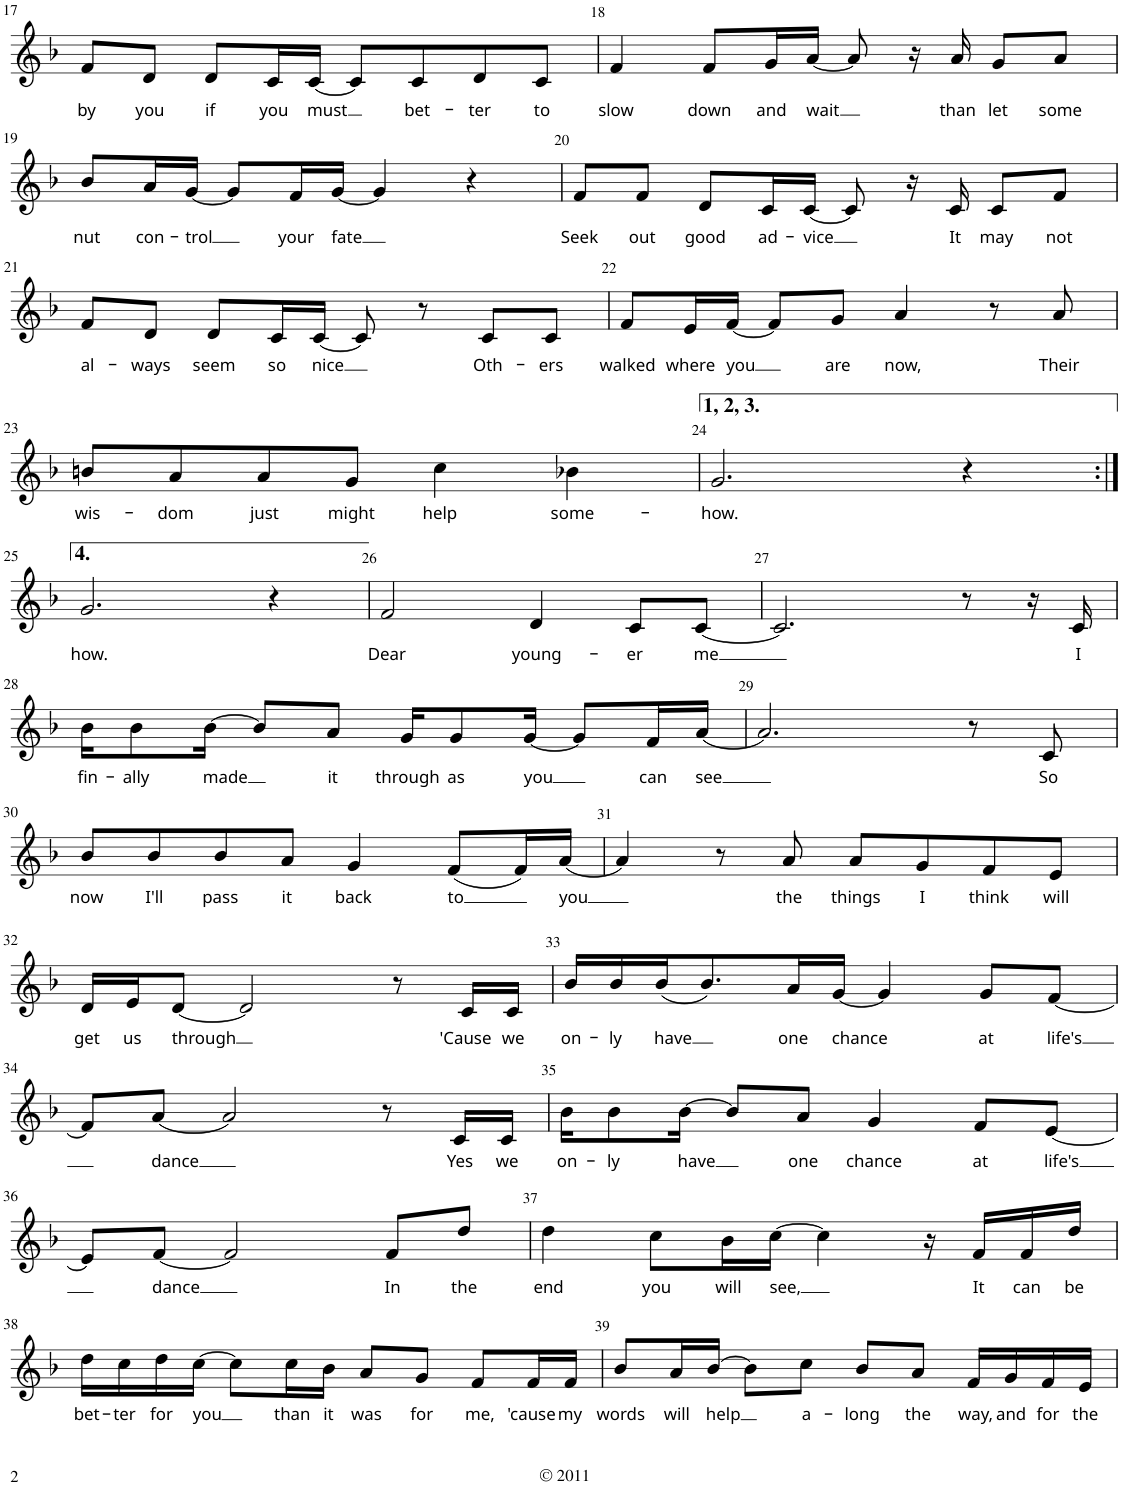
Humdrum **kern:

**kern	**text
*part1	*part1
*staff1	*staff1
!!LO:PB:g=z
*clefG2	*
*k[b-]	*
*M4/4	*
=17	=17
!	!LO:LY:b
8f/L	by
!	!LO:LY:b
8d/J	you
!	!LO:LY:b
8d/L	if
!	!LO:LY:b
16c/L	you
!	!LO:LY:b
[16c/JJ	must
8c/L]	.
!	!LO:LY:b
8c/	bet-
!	!LO:LY:b
8d/	-ter
!	!LO:LY:b
8c/J	to
=18	=18
!	!LO:LY:b
4f/	slow
!	!LO:LY:b
8f/L	down
!	!LO:LY:b
16g/L	and
!	!LO:LY:b
[16a/JJ	wait
8a/]	.
16r	.
!	!LO:LY:b
16a/	than
!	!LO:LY:b
8g/L	let
!	!LO:LY:b
8a/J	some
!!LO:LB:g=z
=19	=19
!	!LO:LY:b
8b-/L	nut
!	!LO:LY:b
16a/L	con-
!	!LO:LY:b
[16g/JJ	-trol
8g/L]	.
!	!LO:LY:b
16f/L	your
!	!LO:LY:b
[16g/JJ	fate
4g/]	.
4r	.
=20	=20
!	!LO:LY:b
8f/L	Seek
!	!LO:LY:b
8f/J	out
!	!LO:LY:b
8d/L	good
!	!LO:LY:b
16c/L	ad-
!	!LO:LY:b
[16c/JJ	-vice
8c/]	.
16r	.
!	!LO:LY:b
16c/	It
!	!LO:LY:b
8c/L	may
!	!LO:LY:b
8f/J	not
!!LO:LB:g=z
=21	=21
!	!LO:LY:b
8f/L	al-
!	!LO:LY:b
8d/J	-ways
!	!LO:LY:b
8d/L	seem
!	!LO:LY:b
16c/L	so
!	!LO:LY:b
[16c/JJ	nice
8c/]	.
8r	.
!	!LO:LY:b
8c/L	Oth-
!	!LO:LY:b
8c/J	-ers
=22	=22
!	!LO:LY:b
8f/L	walked
!	!LO:LY:b
16e/L	where
!	!LO:LY:b
[16f/JJ	you
8f/L]	.
!	!LO:LY:b
8g/J	are
!	!LO:LY:b
4a/	now,
8r	.
!	!LO:LY:b
8a/	Their
!!LO:LB:g=z
=23	=23
!	!LO:LY:b
8bn/L	wis-
!	!LO:LY:b
8a/	-dom
!	!LO:LY:b
8a/	just
!	!LO:LY:b
8g/J	might
!	!LO:LY:b
4cc\	help
!	!LO:LY:b
4b-X\	some-
=24	=24
!	!LO:LY:b
2.g/	-how.
4r	.
!!LO:LB:g=z
=25:|!	=25:|!
!	!LO:LY:b
2.g/	how.
4r	.
=26	=26
!	!LO:LY:b
2f/	Dear
!	!LO:LY:b
4d/	young-
!	!LO:LY:b
8c/L	-er
!	!LO:LY:b
[8c/J	me
=27	=27
2.c/]	.
8r	.
16r	.
!	!LO:LY:b
16c/	I
!!LO:LB:g=z
=28	=28
!	!LO:LY:b
16b-\KL	fin-
!	!LO:LY:b
8b-\	-ally
!	!LO:LY:b
[16b-\Jk	made
8b-/L]	.
!	!LO:LY:b
8a/J	it
!	!LO:LY:b
16g/KL	through
!	!LO:LY:b
8g/	as
!	!LO:LY:b
[16g/Jk	you
8g/L]	.
!	!LO:LY:b
16f/L	can
!	!LO:LY:b
[16a/JJ	see
=29	=29
2.a/]	.
8r	.
!	!LO:LY:b
8c/	So
!!LO:LB:g=z
=30	=30
!	!LO:LY:b
8b-/L	now
!	!LO:LY:b
8b-/	I'll
!	!LO:LY:b
8b-/	pass
!	!LO:LY:b
8a/J	it
!	!LO:LY:b
4g/	back
!	!LO:LY:b
(8f/L	to
16f/L)	.
!	!LO:LY:b
[16a/JJ	you
=31	=31
4a/]	.
8r	.
!	!LO:LY:b
8a/	the
!	!LO:LY:b
8a/L	things
!	!LO:LY:b
8g/	I
!	!LO:LY:b
8f/	think
!	!LO:LY:b
8e/J	will
!!LO:LB:g=z
=32	=32
!	!LO:LY:b
16d/LL	get
!	!LO:LY:b
16e/J	us
!	!LO:LY:b
[8d/J	through
2d/]	.
8r	.
!	!LO:LY:b
16c/LL	'Cause
!	!LO:LY:b
16c/JJ	we
=33	=33
!	!LO:LY:b
16b-/LL	on-
!	!LO:LY:b
16b-/	-ly
!	!LO:LY:b
(16b-/J	have
8.b-/)	.
!	!LO:LY:b
16a/L	one
!	!LO:LY:b
[16g/JJ	chance
4g/]	.
!	!LO:LY:b
8g/L	at
!	!LO:LY:b
[8f/J	life's
!!LO:LB:g=z
=34	=34
8f/L]	.
!	!LO:LY:b
[8a/J	dance
2a/]	.
8r	.
!	!LO:LY:b
16c/LL	Yes
!	!LO:LY:b
16c/JJ	we
=35	=35
!	!LO:LY:b
16b-\KL	on-
!	!LO:LY:b
8b-\	-ly
!	!LO:LY:b
[16b-\Jk	have
8b-/L]	.
!	!LO:LY:b
8a/J	one
!	!LO:LY:b
4g/	chance
!	!LO:LY:b
8f/L	at
!	!LO:LY:b
[8e/J	life's
!!LO:LB:g=z
=36	=36
8e/L]	.
!	!LO:LY:b
[8f/J	dance
2f/]	.
!	!LO:LY:b
8f/L	In
!	!LO:LY:b
8dd/J	the
=37	=37
!	!LO:LY:b
4dd\	end
!	!LO:LY:b
8cc\L	you
!	!LO:LY:b
16b-\L	will
!	!LO:LY:b
[16cc\JJ	see,
4cc\]	.
16r	.
!	!LO:LY:b
16f/LL	It
!	!LO:LY:b
16f/	can
!	!LO:LY:b
16dd/JJ	be
!!LO:LB:g=z
=38	=38
!	!LO:LY:b
16dd\LL	bet-
!	!LO:LY:b
16cc\	-ter
!	!LO:LY:b
16dd\	for
!	!LO:LY:b
[16cc\JJ	you
8cc\L]	.
!	!LO:LY:b
16cc\L	than
!	!LO:LY:b
16b-\JJ	it
!	!LO:LY:b
8a/L	was
!	!LO:LY:b
8g/J	for
!	!LO:LY:b
8f/L	me,
!	!LO:LY:b
16f/L	'cause
!	!LO:LY:b
16f/JJ	my
=39	=39
!	!LO:LY:b
8b-/L	words
!	!LO:LY:b
16a/L	will
!	!LO:LY:b
[16b-/JJ	help
8b-\L]	.
!	!LO:LY:b
8cc\J	a-
!	!LO:LY:b
8b-/L	-long
!	!LO:LY:b
8a/J	the
!	!LO:LY:b
16f/LL	way,
!	!LO:LY:b
16g/	and
!	!LO:LY:b
16f/	for
!	!LO:LY:b
16e/JJ	the
=	=
*-	*-
